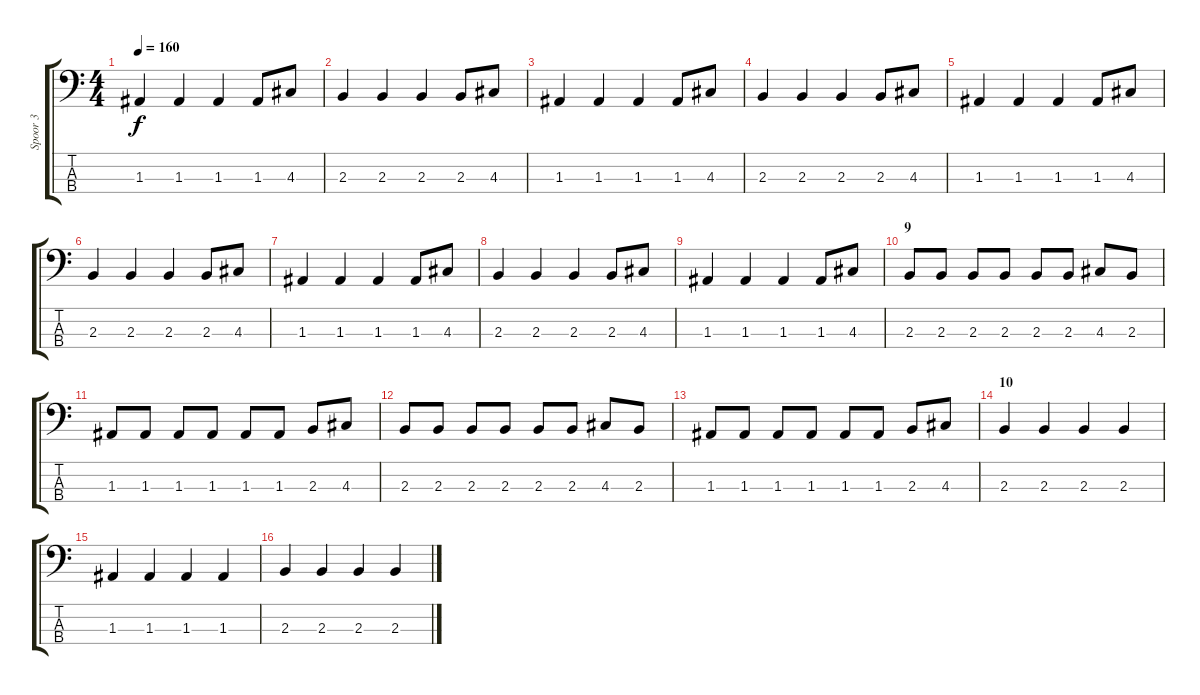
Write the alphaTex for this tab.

\track ("Spoor 3" "Spoor 3") {instrument electricbassfinger}
\staff {score tabs}
\tuning (G2 D2 A1 E1) {hide}
\ts (4 4)
\tempo 160
\clef f4
\ks c
1.3.4{dy f} 1.3.4 1.3.4 1.3.8 4.3.8 |
2.3.4 2.3.4 2.3.4 2.3.8 4.3.8 |
1.3.4 1.3.4 1.3.4 1.3.8 4.3.8 |
2.3.4 2.3.4 2.3.4 2.3.8 4.3.8 |
1.3.4 1.3.4 1.3.4 1.3.8 4.3.8 |
2.3.4 2.3.4 2.3.4 2.3.8 4.3.8 |
1.3.4 1.3.4 1.3.4 1.3.8 4.3.8 |
2.3.4 2.3.4 2.3.4 2.3.8 4.3.8 |
1.3.4 1.3.4 1.3.4 1.3.8 4.3.8 |
\section ("" "9")
2.3.8 2.3.8 2.3.8 2.3.8 2.3.8 2.3.8 4.3.8 2.3.8 |
1.3.8 1.3.8 1.3.8 1.3.8 1.3.8 1.3.8 2.3.8 4.3.8 |
2.3.8 2.3.8 2.3.8 2.3.8 2.3.8 2.3.8 4.3.8 2.3.8 |
1.3.8 1.3.8 1.3.8 1.3.8 1.3.8 1.3.8 2.3.8 4.3.8 |
\section ("" "10")
2.3.4 2.3.4 2.3.4 2.3.4 |
1.3.4 1.3.4 1.3.4 1.3.4 |
2.3.4 2.3.4 2.3.4 2.3.4
